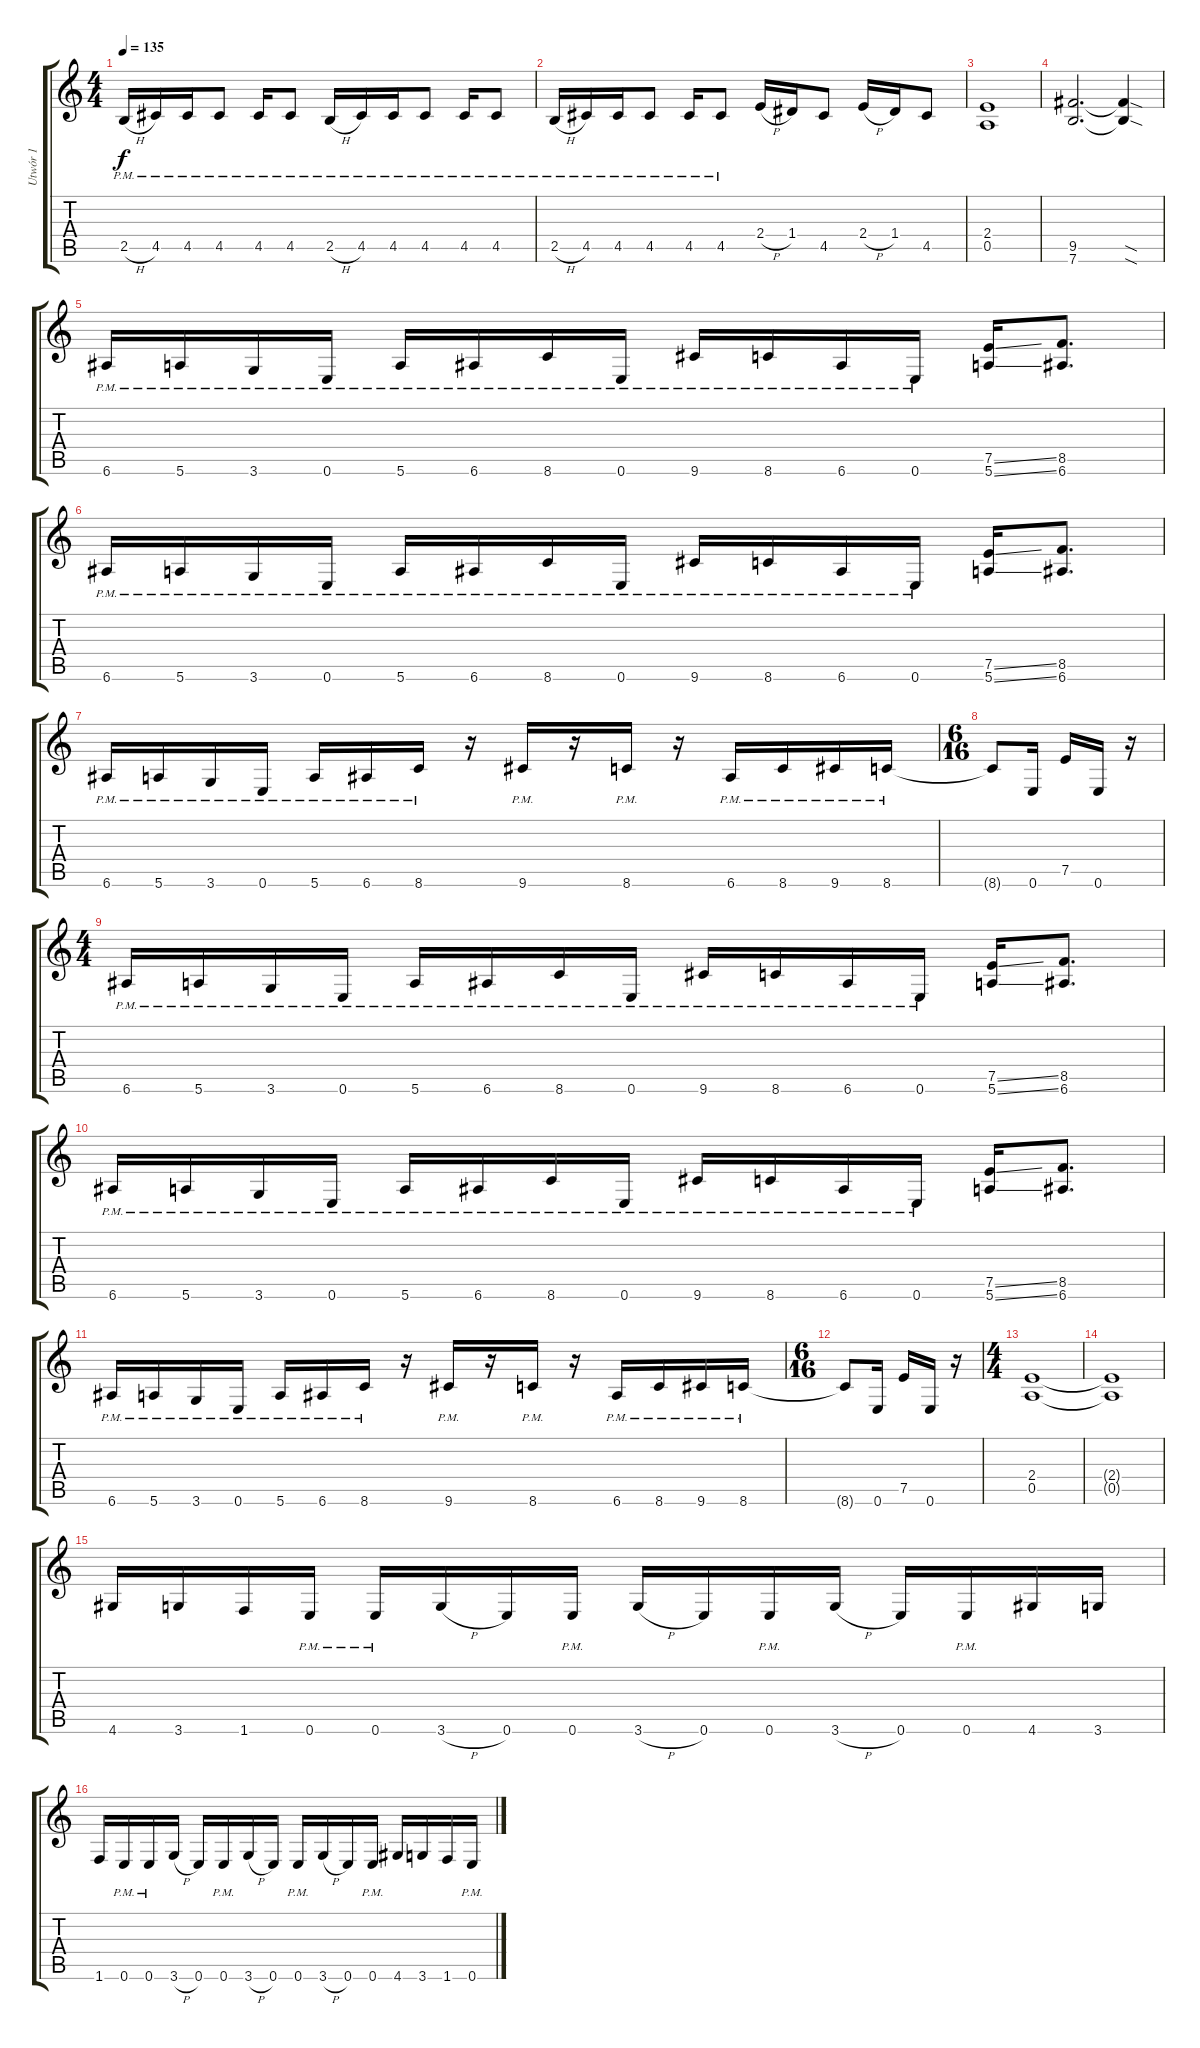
\track ("Utwór 1" "Utwór 1") {instrument distortionguitar}
\staff {score tabs}
\tuning (E4 B3 G3 D3 A2 E2) {hide}
\ts (4 4)
\tempo 135
\clef g2
\ks c
2.5{h pm}.16{dy f} 4.5{pm}.16 4.5{pm}.16 4.5{pm}.8 4.5{pm}.16 4.5{pm}.8 2.5{h pm}.16 4.5{pm}.16 4.5{pm}.16 4.5{pm}.8 4.5{pm}.16 4.5{pm}.8 |
2.5{h pm}.16 4.5{pm}.16 4.5{pm}.16 4.5{pm}.8 4.5{pm}.16 4.5{pm}.8 2.4{h}.16 1.4.16 4.5.8 2.4{h}.16 1.4.16 4.5.8 |
(2.4 0.5).1 |
(9.5 7.6).2{d} (9.5{sod t} 7.6{sod t}).4 |
6.6{pm}.16 5.6{pm}.16 3.6{pm}.16 0.6{pm}.16 5.6{pm}.16 6.6{pm}.16 8.6{pm}.16 0.6{pm}.16 9.6{pm}.16 8.6{pm}.16 6.6{pm}.16 0.6{pm}.16 (7.5{ss} 5.6{ss}).16 (8.5 6.6).8{d} |
6.6{pm}.16 5.6{pm}.16 3.6{pm}.16 0.6{pm}.16 5.6{pm}.16 6.6{pm}.16 8.6{pm}.16 0.6{pm}.16 9.6{pm}.16 8.6{pm}.16 6.6{pm}.16 0.6{pm}.16 (7.5{ss} 5.6{ss}).16 (8.5 6.6).8{d} |
6.6{pm}.16 5.6{pm}.16 3.6{pm}.16 0.6{pm}.16 5.6{pm}.16 6.6{pm}.16 8.6{pm}.16 r.16 9.6{pm}.16 r.16 8.6{pm}.16 r.16 6.6{pm}.16 8.6{pm}.16 9.6{pm}.16 8.6{pm}.16 |
\ts (6 16)
8.6{t}.8 0.6.16 7.5.16 0.6.16 r.16 |
\ts (4 4)
6.6{pm}.16 5.6{pm}.16 3.6{pm}.16 0.6{pm}.16 5.6{pm}.16 6.6{pm}.16 8.6{pm}.16 0.6{pm}.16 9.6{pm}.16 8.6{pm}.16 6.6{pm}.16 0.6{pm}.16 (7.5{ss} 5.6{ss}).16 (8.5 6.6).8{d} |
6.6{pm}.16 5.6{pm}.16 3.6{pm}.16 0.6{pm}.16 5.6{pm}.16 6.6{pm}.16 8.6{pm}.16 0.6{pm}.16 9.6{pm}.16 8.6{pm}.16 6.6{pm}.16 0.6{pm}.16 (7.5{ss} 5.6{ss}).16 (8.5 6.6).8{d} |
6.6{pm}.16 5.6{pm}.16 3.6{pm}.16 0.6{pm}.16 5.6{pm}.16 6.6{pm}.16 8.6{pm}.16 r.16 9.6{pm}.16 r.16 8.6{pm}.16 r.16 6.6{pm}.16 8.6{pm}.16 9.6{pm}.16 8.6{pm}.16 |
\ts (6 16)
8.6{t}.8 0.6.16 7.5.16 0.6.16 r.16 |
\ts (4 4)
(2.4 0.5).1 |
(2.4{t} 0.5{t}).1 |
4.6.16 3.6.16 1.6.16 0.6{pm}.16 0.6{pm}.16 3.6{h}.16 0.6.16 0.6{pm}.16 3.6{h}.16 0.6.16 0.6{pm}.16 3.6{h}.16 0.6.16 0.6{pm}.16 4.6.16 3.6.16 |
1.6.16 0.6{pm}.16 0.6{pm}.16 3.6{h}.16 0.6.16 0.6{pm}.16 3.6{h}.16 0.6.16 0.6{pm}.16 3.6{h}.16 0.6.16 0.6{pm}.16 4.6.16 3.6.16 1.6.16 0.6{pm}.16
